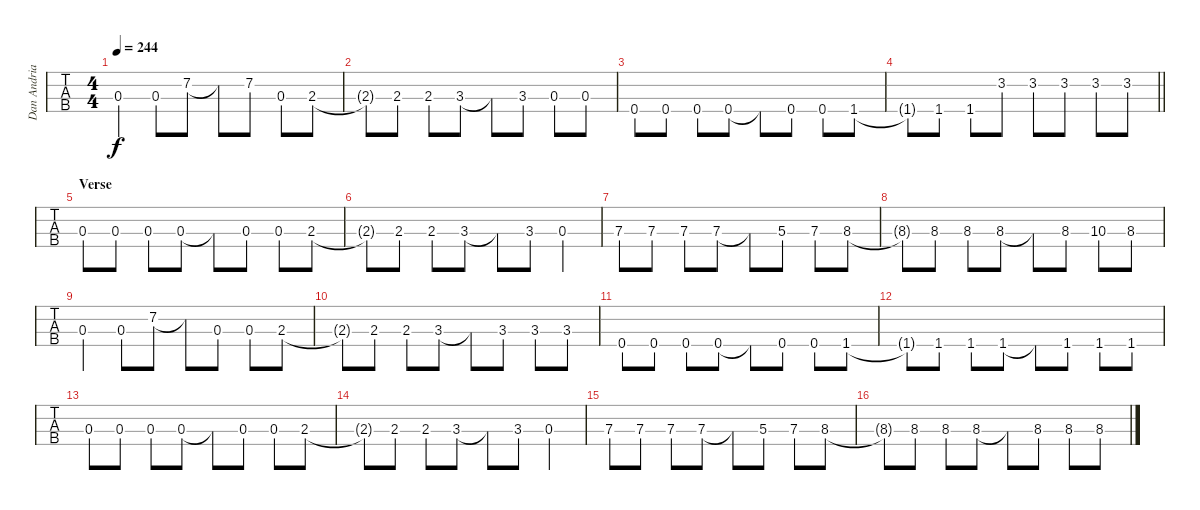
\track ("Dan Andriano - Bass" "Dan Andria") {instrument electricbassfinger}
\staff {tabs}
\tuning (G2 D2 A1 E1) {hide}
\ts (4 4)
\tempo 244
\clef f4
\ks c
0.3.4{dy f} 0.3.8 7.2.8 7.2{t}.8 7.2.8 0.3.8 2.3.8 |
2.3{t}.8 2.3.8 2.3.8 3.3.8 3.3{t}.8 3.3.8 0.3.8 0.3.8 |
0.4.8 0.4.8 0.4.8 0.4.8 0.4{t}.8 0.4.8 0.4.8 1.4.8 |
\barLineRight lightlight
1.4{t}.8 1.4.8 1.4.8 3.2.8 3.2.8 3.2.8 3.2.8 3.2.8 |
\section ("" "Verse")
0.3.8 0.3.8 0.3.8 0.3.8 0.3{t}.8 0.3.8 0.3.8 2.3.8 |
2.3{t}.8 2.3.8 2.3.8 3.3.8 3.3{t}.8 3.3.8 0.3.4 |
7.3.8 7.3.8 7.3.8 7.3.8 7.3{t}.8 5.3.8 7.3.8 8.3.8 |
8.3{t}.8 8.3.8 8.3.8 8.3.8 8.3{t}.8 8.3.8 10.3.8 8.3.8 |
0.3.4 0.3.8 7.2.8 7.2{t}.8 0.3.8 0.3.8 2.3.8 |
2.3{t}.8 2.3.8 2.3.8 3.3.8 3.3{t}.8 3.3.8 3.3.8 3.3.8 |
0.4.8 0.4.8 0.4.8 0.4.8 0.4{t}.8 0.4.8 0.4.8 1.4.8 |
1.4{t}.8 1.4.8 1.4.8 1.4.8 1.4{t}.8 1.4.8 1.4.8 1.4.8 |
0.3.8 0.3.8 0.3.8 0.3.8 0.3{t}.8 0.3.8 0.3.8 2.3.8 |
2.3{t}.8 2.3.8 2.3.8 3.3.8 3.3{t}.8 3.3.8 0.3.4 |
7.3.8 7.3.8 7.3.8 7.3.8 7.3{t}.8 5.3.8 7.3.8 8.3.8 |
8.3{t}.8 8.3.8 8.3.8 8.3.8 8.3{t}.8 8.3.8 8.3.8 8.3.8
